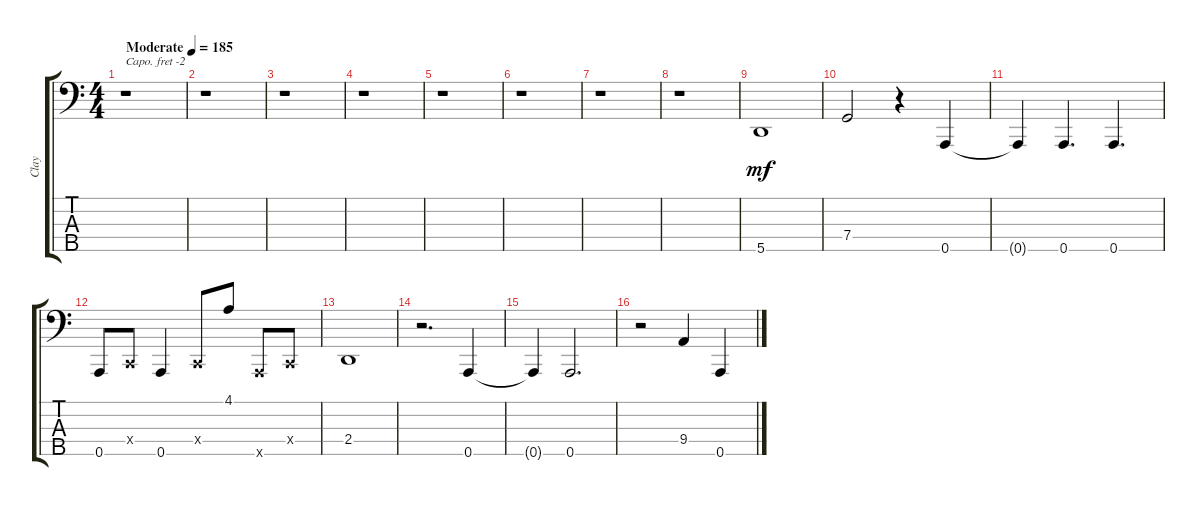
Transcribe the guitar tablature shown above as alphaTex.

\track ("Clay" "Clay") {instrument electricbassfinger}
\staff {score tabs}
\capo -2
\tuning (G2 D2 A1 D1 B0) {hide}
\ts (4 4)
\tempo (185 "Moderate")
\clef f4
\ks c
r.1{dy mf instrument electricbassfinger} |
r.1 |
r.1 |
r.1 |
r.1 |
r.1 |
r.1 |
r.1 |
5.5.1 |
7.4.2 r.4 0.5.4 |
0.5{t}.4 0.5.4{d} 0.5.4{d} |
0.5.8 0.4{x}.8 0.5.4 0.4{x}.8 4.1.8 0.5{x}.8 0.4{x}.8 |
2.4.1 |
r.2{d} 0.5.4 |
0.5{t}.4 0.5.2{d} |
r.2 9.4.4 0.5.4
